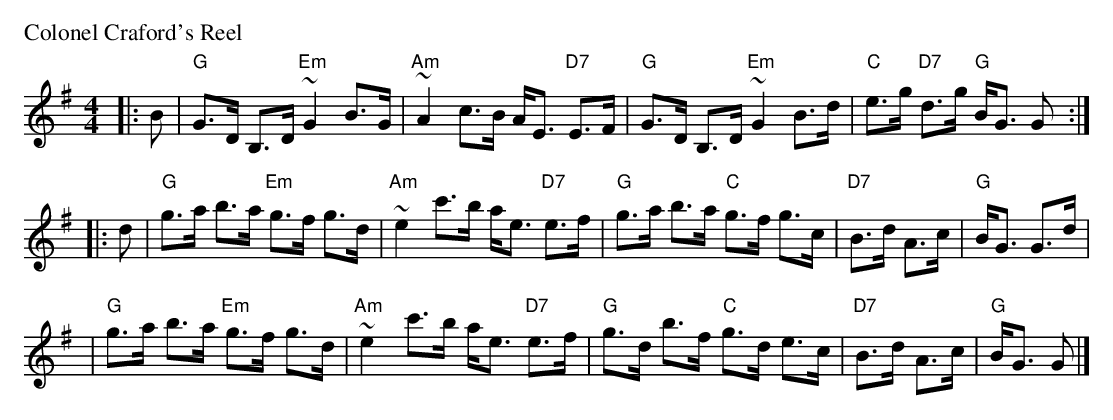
X:1
P: Colonel Craford's Reel
O:
M: 4/4
L: 1/8
K: G
|: B \
| "G"G>D B,>D "Em"~G2 B>G | "Am"~A2 c>B A<E "D7"E>F \
| "G"G>D B,>D "Em"~G2 B>d | "C"e>g "D7"d>g "G"B<G G :|
|: d \
| "G"g>a b>a "Em"g>f g>d | "Am"~e2 c'>b a<e "D7"e>f \
| "G"g>a b>a "C"g>f g>c | "D7"B>d A>c | "G"B<G G>d |
| "G"g>a b>a "Em"g>f g>d | "Am"~e2 c'>b a<e "D7"e>f \
| "G"g>d b>f "C"g>d e>c | "D7"B>d A>c | "G"B<G G |]
